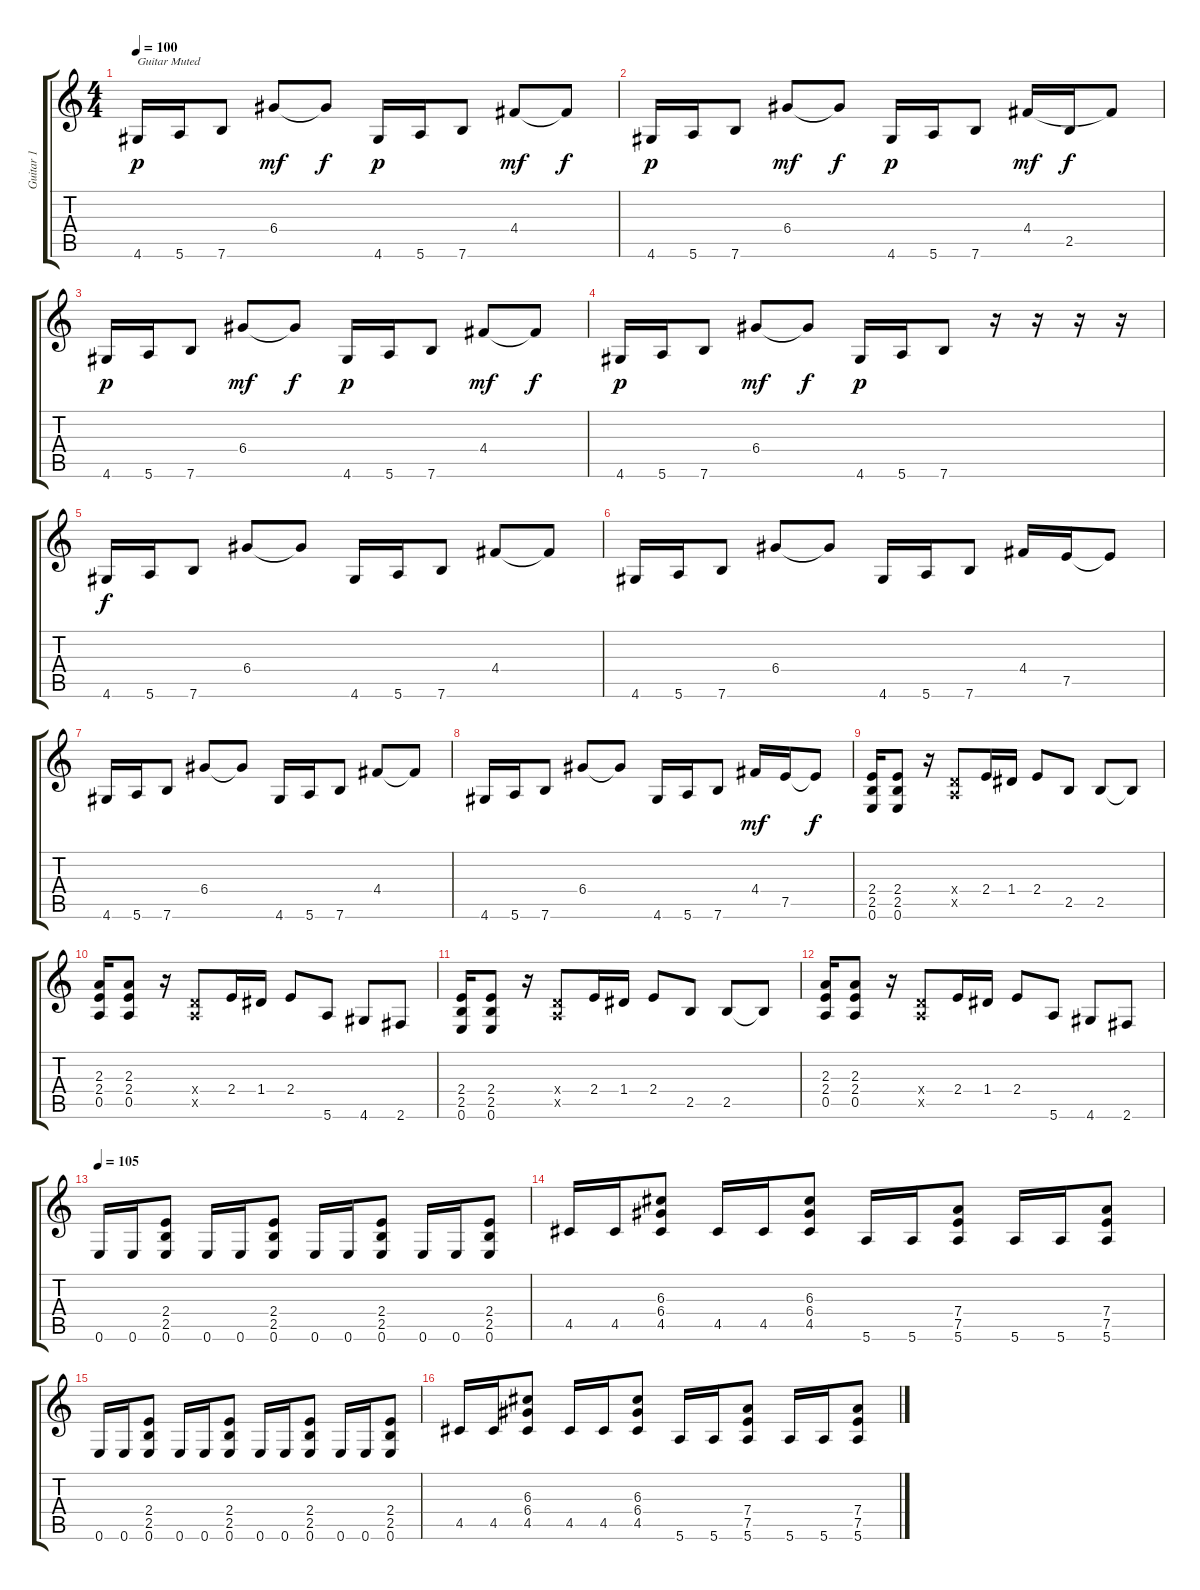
\track ("Guitar 1" "Guitar 1") {instrument distortionguitar}
\staff {score tabs}
\tuning (E4 B3 G3 D3 A2 E2) {hide}
\ts (4 4)
\tempo 100
\clef g2
\ks c
4.6.16{txt "Guitar Muted" dy p instrument distortionguitar} 5.6.16 7.6.8 6.4.8{dy mf} 6.4{t}.8{dy f} 4.6.16{dy p} 5.6.16 7.6.8 4.4.8{dy mf} 4.4{t}.8{dy f} |
4.6.16{dy p} 5.6.16 7.6.8 6.4.8{dy mf} 6.4{t}.8{dy f} 4.6.16{dy p} 5.6.16 7.6.8 4.4.16{dy mf} 2.5.16{dy f} 4.4{t}.8 |
4.6.16{dy p} 5.6.16 7.6.8 6.4.8{dy mf} 6.4{t}.8{dy f} 4.6.16{dy p} 5.6.16 7.6.8 4.4.8{dy mf} 4.4{t}.8{dy f} |
4.6.16{dy p} 5.6.16 7.6.8 6.4.8{dy mf} 6.4{t}.8{dy f} 4.6.16{dy p} 5.6.16 7.6.8 r.16 r.16 r.16 r.16 |
4.6.16{dy f} 5.6.16 7.6.8 6.4.8 6.4{t}.8 4.6.16 5.6.16 7.6.8 4.4.8 4.4{t}.8 |
4.6.16 5.6.16 7.6.8 6.4.8 6.4{t}.8 4.6.16 5.6.16 7.6.8 4.4.16 7.5.16 7.5{t}.8 |
4.6.16 5.6.16 7.6.8 6.4.8 6.4{t}.8 4.6.16 5.6.16 7.6.8 4.4.8 4.4{t}.8 |
4.6.16 5.6.16 7.6.8 6.4.8 6.4{t}.8 4.6.16 5.6.16 7.6.8 4.4.16{dy mf} 7.5.16 7.5{t}.8{dy f} |
(2.4 2.5 0.6).16 (2.4 2.5 0.6).8 r.16 (0.4{x} 0.5{x}).8 2.4.16 1.4.16 2.4.8 2.5.8 2.5.8 2.5{t}.8 |
(2.3 2.4 0.5).16 (2.3 2.4 0.5).8 r.16 (0.4{x} 0.5{x}).8 2.4.16 1.4.16 2.4.8 5.6.8 4.6.8 2.6.8 |
(2.4 2.5 0.6).16 (2.4 2.5 0.6).8 r.16 (0.4{x} 0.5{x}).8 2.4.16 1.4.16 2.4.8 2.5.8 2.5.8 2.5{t}.8 |
(2.3 2.4 0.5).16 (2.3 2.4 0.5).8 r.16 (0.4{x} 0.5{x}).8 2.4.16 1.4.16 2.4.8 5.6.8 4.6.8 2.6.8 |
\tempo 105
0.6.16 0.6.16 (2.4 2.5 0.6).8 0.6.16 0.6.16 (2.4 2.5 0.6).8 0.6.16 0.6.16 (2.4 2.5 0.6).8 0.6.16 0.6.16 (2.4 2.5 0.6).8 |
4.5.16 4.5.16 (6.3 6.4 4.5).8 4.5.16 4.5.16 (6.3 6.4 4.5).8 5.6.16 5.6.16 (7.4 7.5 5.6).8 5.6.16 5.6.16 (7.4 7.5 5.6).8 |
0.6.16 0.6.16 (2.4 2.5 0.6).8 0.6.16 0.6.16 (2.4 2.5 0.6).8 0.6.16 0.6.16 (2.4 2.5 0.6).8 0.6.16 0.6.16 (2.4 2.5 0.6).8 |
4.5.16 4.5.16 (6.3 6.4 4.5).8 4.5.16 4.5.16 (6.3 6.4 4.5).8 5.6.16 5.6.16 (7.4 7.5 5.6).8 5.6.16 5.6.16 (7.4 7.5 5.6).8
